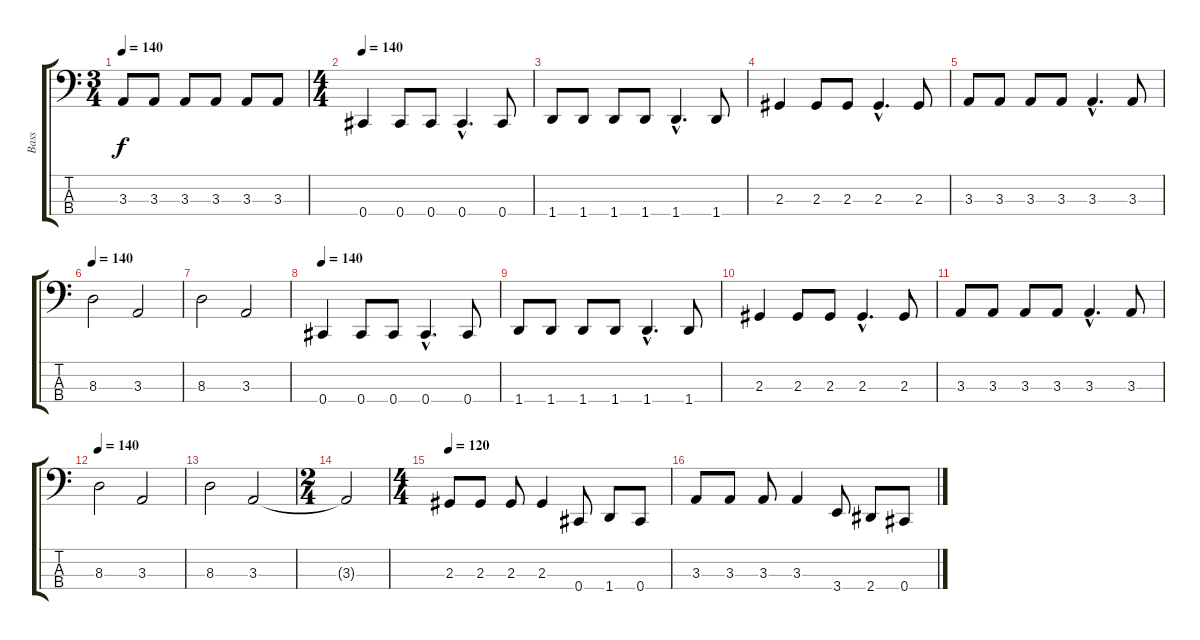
\track ("Bass" "Bass") {instrument electricbasspick}
\staff {score tabs}
\tuning (E2 B1 Gb1 Db1) {hide}
\ts (3 4)
\tempo 140
\clef f4
\ks c
3.3.8{dy f} 3.3.8 3.3.8 3.3.8 3.3.8 3.3.8 |
\ts (4 4)
\tempo 140
0.4.4 0.4.8 0.4.8 0.4{hac}.4{d} 0.4.8 |
1.4.8 1.4.8 1.4.8 1.4.8 1.4{hac}.4{d} 1.4.8 |
2.3.4 2.3.8 2.3.8 2.3{hac}.4{d} 2.3.8 |
3.3.8 3.3.8 3.3.8 3.3.8 3.3{hac}.4{d} 3.3.8 |
\tempo 140
8.3.2 3.3.2 |
8.3.2 3.3.2 |
\tempo 140
0.4.4 0.4.8 0.4.8 0.4{hac}.4{d} 0.4.8 |
1.4.8 1.4.8 1.4.8 1.4.8 1.4{hac}.4{d} 1.4.8 |
2.3.4 2.3.8 2.3.8 2.3{hac}.4{d} 2.3.8 |
3.3.8 3.3.8 3.3.8 3.3.8 3.3{hac}.4{d} 3.3.8 |
\tempo 140
8.3.2 3.3.2 |
8.3.2 3.3.2 |
\ts (2 4)
3.3{t}.2 |
\ts (4 4)
\tempo 120
2.3.8 2.3.8 2.3.8 2.3.4 0.4.8 1.4.8 0.4.8 |
3.3.8 3.3.8 3.3.8 3.3.4 3.4.8 2.4.8 0.4.8
